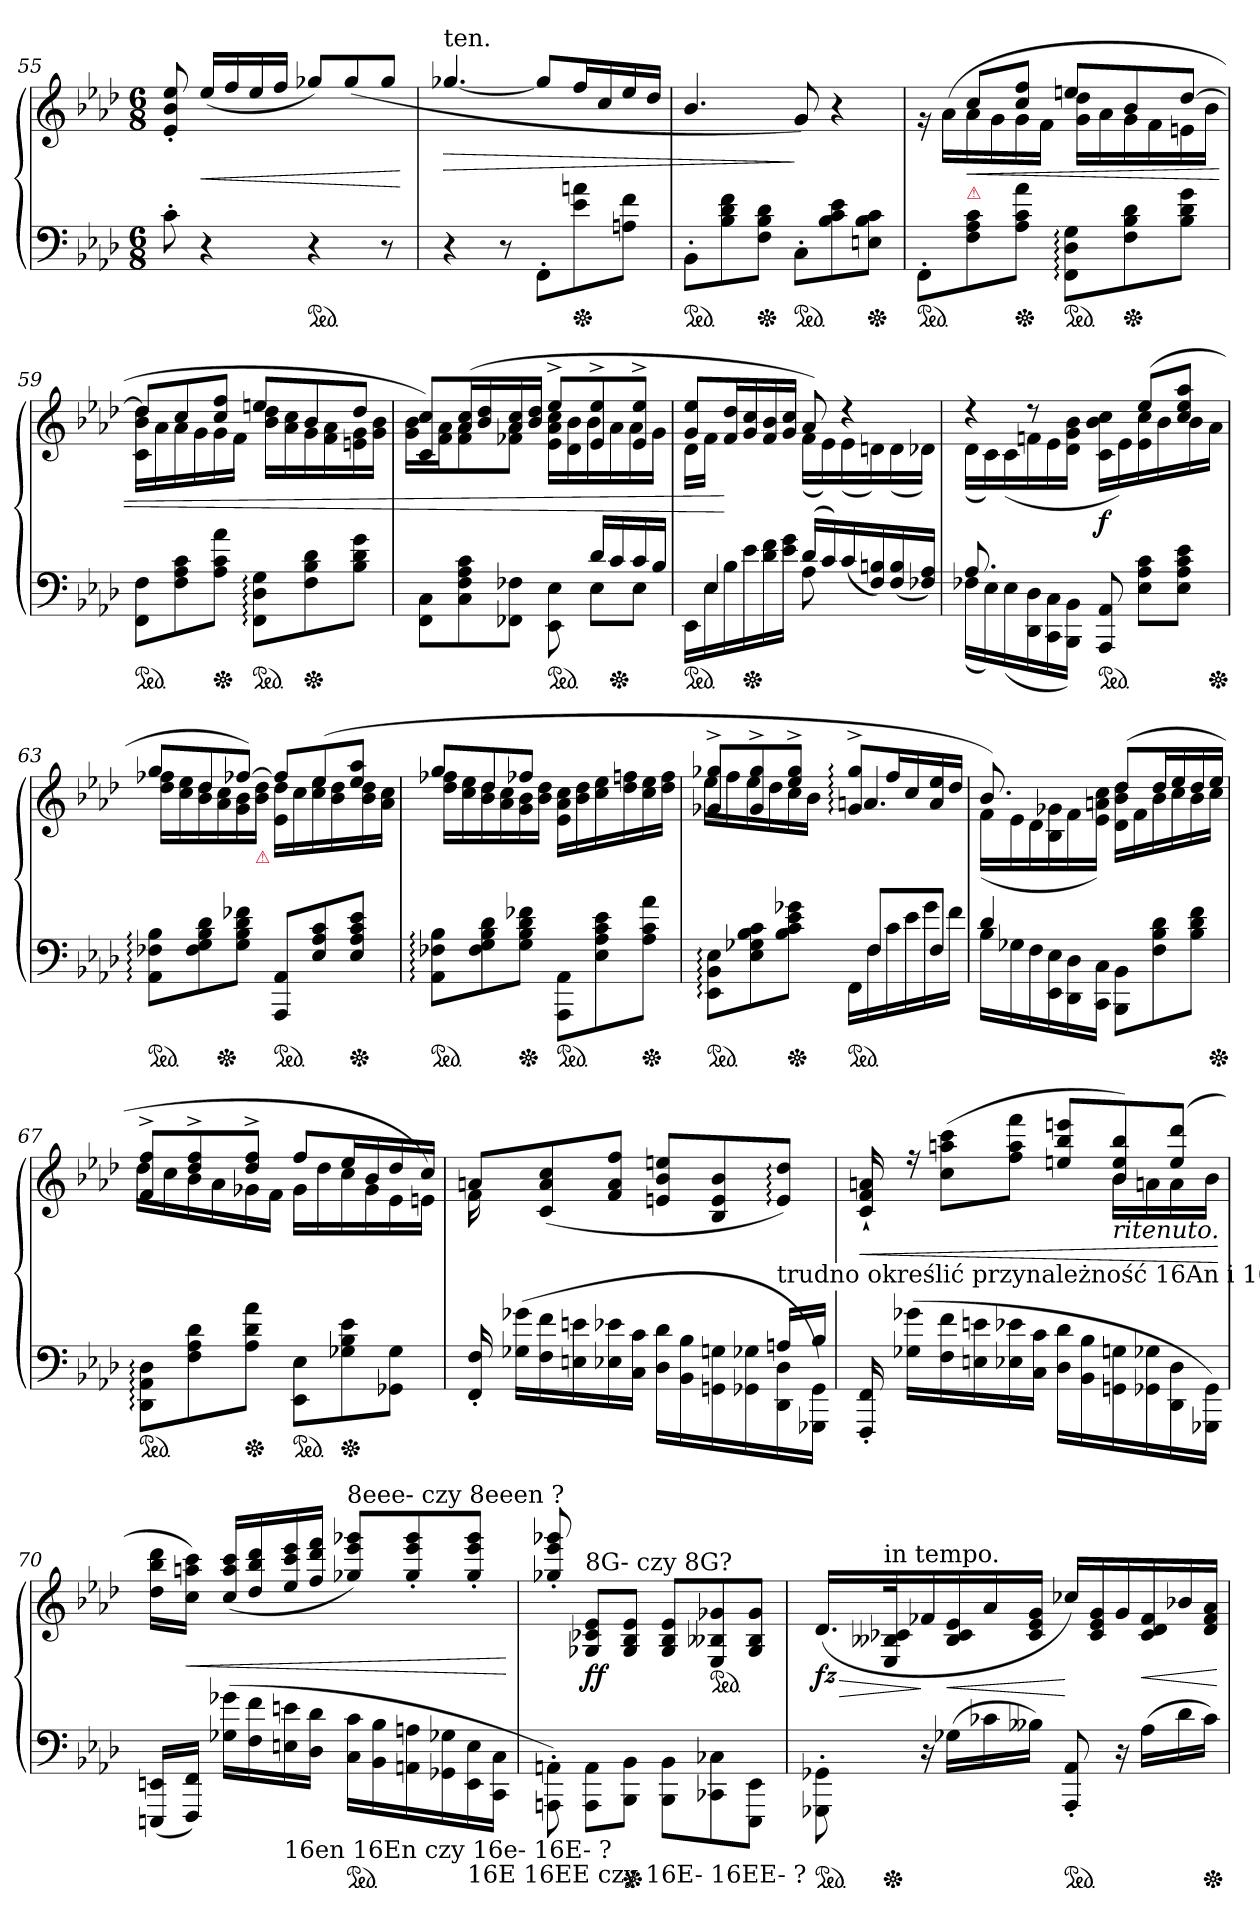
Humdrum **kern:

**kern	**kern	**dynam
*part1	*part1	*part1
*staff2	*staff1	*staff1/2
*clefF4	*clefG2	*
*k[b-e-a-d-]	*k[b-e-a-d-]	*
*M6/8	*M6/8	*
=55	=55	=55
8c'>	8e-'> 8b-'> 8ee-'>	.
4r	(>16ee-/LL	<
.	16ff/	.
.	16ee-/	.
.	16ff/JJ	.
*ped	*	*
4r	8gg-X/L)	.
.	(>8gg-/	.
8r	8gg-/J	.
.	.	[
=56	=56	=56
!	!LO:TX:a:t=ten.	!
4r	[4.gg-X/	>
8r	.	.
8FF'>L	8gg-L]	.
*Xped	*	*
8e-\ 8an\	16ff/L	.
.	16cc/	.
8An\ 8f\J	16ee-/	.
.	16dd-/JJ	.
=57	=57	=57
*ped	*	*
8BB-'>L	4.b-/	.
8B-\ 8d-\ 8f\	.	.
*Xped	*	*
8F 8B- 8d-J	.	.
*ped	*	*
8C'>L	8g)	]
8B- 8c 8e-	4r	.
*Xped	*	*
8En 8B- 8cJ	.	.
=58	=58	=58
*	*^	*
*ped	*	*	*
8FF'>L	8ryy	16rg	.
.	.	(>16a-LL	.
!	!LO:TX:b:color=crimson:t=⚠	!	!
!	!	!	!LO:HP:b
8F 8A- 8c	8ccL	16a-	<
.	.	16g	.
*Xped	*	*	*
8A- 8c 8a-J	8cc 8ffJ	16g	.
.	.	16fJJ	.
*ped	*	*	*
8FF: 8D-: 8G:L	8eenL	16g 16dd-LL	.
.	.	16a-	.
*Xped	*	*	*
8F 8B- 8d-	8b-	16g	.
.	.	16f	.
8B- 8d- 8gJ	[8dd-J	16en	.
.	.	16b-JJ	.
=59	=59	=59	=59
*ped	*	*	*
8FF 8FL	8dd-L]	16c 16b- 16dd-LL	.
.	.	16a-	.
8F 8A- 8c	8cc	16a-	.
.	.	16g	.
*Xped	*	*	*
8A- 8c 8a-J	8cc 8ffJ	16g	.
.	.	16fJJ	.
*ped	*	*	*
8FF: 8D-: 8G:L	8eenL	16b- 16dd-LL	.
.	.	16a- 16cc	.
*Xped	*	*	*
8F 8B- 8d-	8b-	16g	.
.	.	16f 16a-	.
8B- 8d- 8gJ	8dd-J	16en 16g	.
.	.	16g 16b-JJ	.
=60	=60	=60	=60
*^	*	*	*
4.ryy	8FF\ 8C\L	8c 8ccL)	16g 16b-LL	.
.	.	.	16f 16a-J	.
.	8C\ 8F\ 8A-\ 8c\	(>16a- 16ccL	8f 8a-	.
.	.	16b- 16dd-	.	.
.	8FF-X\ 8F-X\J	16a- 16cc	8f-X 8a-J	.
.	.	16b- 16dd-JJ	.	.
*ped	*	*	*	*
8ryy	8EE-\ 8E-\	8ee-^>L	16e- 16a- 16ccLL	.
.	.	.	16d- 16b-	.
16d-LL	8E-L	8e-^> 8ee-^>	16b-	.
*Xped	*	*	*	*
16c	.	.	16a-	.
16c	8E-J	8e-^> 8ee-^>J	16a-	.
16B-JJ	.	.	16gJJ	.
=61	=61	=61	=61	=61
*ped	*	*	*	*
16ryy	16EE-LL	8g 8ee-L	16d-LL	.
4E-	16E-	.	16fJJ	.
.	16B-	16f 16dd-L	4ryy	[
*Xped	*	*	*	*
.	16e-\	16g 16cc	.	.
.	16d-\ 16f\	16f 16b-	.	.
16ryy	16e-\ 16g\JJ	16g 16ccJJ	.	.
(<16d-LL	8A-	8a-)	(>16fLL	.
16c)	.	.	16e-)	.
(<16c	4ryy	4rdd	(>16e-	.
16F 16Bn)	.	.	16dn)	.
(<16F 16B	.	.	(>16d	.
16F-X 16A-JJ)	.	.	16d-XJJ)	.
=62	=62	=62	=62	=62
!	!	!LO:N:vis=4	!	!
8.A-	(>16F-XLL	8.rdd	(>16d-LL	.
.	16E-)	.	16c)	.
.	(>16E-	.	(>16c	.
8.ryy	16DD- 16D-	8rdd	16fn	.
.	16CC 16C	.	16e-	.
.	16BBB- 16BB-JJ)	16ryy	16d- 16g 16b-JJ	.
*ped	*	*	*	*
8AAA- 8AA-	8ryy	8ryy	16c 16b- 16ccLL	f
.	.	.	16e-)	.
4ryy	8E- 8A- 8cL	(>8ee-L	16e- 16cc	.
.	.	.	16b-	.
.	8E- 8A- 8c 8e-J	8cc 8ee- 8aa-J	16b-	.
*Xped	*	*	*	*
.	.	.	16a-JJ	.
*v	*v	*	*	*
=63	=63	=63	=63
*ped	*	*	*
8AA-: 8F-X: 8B-:L	8ggL	16dd- 16ff-XLL	.
.	.	16cc 16ee-	.
8F- 8G 8B- 8d-	8dd-	16b- 16dd-	.
*Xped	*	*	*
.	.	16a- 16cc	.
8G 8B- 8d- 8f-XJ	[8ff-XJ)	16g 16b-	.
!	!	!LO:TX:b:color=crimson:t=⚠	!
.	.	16b- 16dd-JJ	.
*ped	*	*	*
8AAA- 8AA-L	8ff-L]	16e- 16dd-LL	.
.	.	16cc	.
8E- 8A- 8c	(>8ee-	16cc 16ee-	.
.	.	16b- 16dd-	.
*Xped	*	*	*
8E- 8A- 8c 8e-J	8ee- 8aa-J	16b- 16dd-	.
.	.	16a- 16ccJJ	.
=64	=64	=64	=64
*ped	*	*	*
8AA-: 8F-X: 8B-:L	8ggL	16dd- 16ff-XLL	.
.	.	16cc 16ee-	.
8F- 8G 8B- 8d-	8dd-	16b- 16dd-	.
.	.	16a- 16cc	.
*Xped	*	*	*
8G 8B- 8d- 8f-XJ	8ff-XJ	16g 16b-	.
.	.	16b- 16dd-JJ	.
*ped	*	*	*
8AAA- 8AA-L	16e- 16a- 16ccLL	4.ryy	.
.	16b- 16dd-	.	.
8E- 8A- 8c 8e-	16cc 16ee-	.	.
.	16dd- 16ffn	.	.
*Xped	*	*	*
8A- 8c 8a-J	16cc 16ee-	.	.
.	16dd- 16ffJJ	.	.
=65	=65	=65	=65
*^	*	*	*
*ped	*	*	*	*
4.ryy	8EE-: 8BB-: 8E-:L	8g-X^> 8gg-X^>L	16ee-LL	.
.	.	.	16ff	.
.	8E- 8G-X 8B- 8c	8g-^> 8gg-^>	16ee-	.
.	.	.	16dd-	.
*Xped	*	*	*	*
.	8B- 8c 8e- 8g-XJ	8ee-^> 8gg-^>J	16cc	.
.	.	.	16b-JJ	.
*ped	*	*	*	*
16ryy	16FFLL	8g-:^> 8gg-:^>L	4.an/	.
!LO:N:vis=8	!	!	!	!
8.FL	16F	.	.	.
.	16c\	16ffL	.	.
.	16e-\	16cc	.	.
8FJ	16g-\	16a 16ee-	.	.
.	16f\JJ	16dd-JJ	.	.
=66	=66	=66	=66	=66
4d-	16B-LL	8.b-)	(>16fLL	.
.	16G-X	.	16e-	.
.	16F	.	16d-	.
.	16EE- 16E-	8.ryy	16B- 16g-X	.
2ryy	16DD- 16D-	.	16f	.
.	16CC 16CJJ	.	16e- 16an 16ccJJ)	.
.	8BBB- 8BB-L	(>8dd-L	16d- 16b- 16dd-LL	.
.	.	.	16f	.
.	8F 8B- 8d-	16dd-L	16b-	.
.	.	16ee-	16cc	.
.	8B- 8d- 8fJ	16dd-	16b-	.
*Xped	*	*	*	*
.	.	16ee-JJ	16ccJJ	.
*v	*v	*	*	*
=67	=67	=67	=67
*ped	*	*	*
8DD-: 8AA-: 8D-:L	8f^> 8ff^>L	16dd-LL	.
.	.	16cc	.
8F 8A- 8d-	8dd-^> 8ff^>	16b-	.
.	.	16a-	.
*Xped	*	*	*
8A- 8d- 8a-J	8dd-^> 8ff^>J	16g-X	.
.	.	16fJJ	.
*ped	*	*	*
8EE- 8E-L	8ffL	16g-LL	.
.	.	16dd-	.
*Xped	*	*	*
8G-X 8B- 8e-	16ee-L	16cc	.
.	16b-	16g-	.
8GG-X 8G-J	16dd-	16e-	.
.	16ccJJ	16enJJ)	.
=68	=68	=68	=68
*^	*	*	*
2ryy	16FF'> 16F'>	8anL	16f	.
.	(<16G-X 16g-XLL	.	16ryy	.
.	16F\ 16f\	(>8c 8a 8cc	4ryy	.
.	16En\ 16en\	.	.	.
.	16E-X 16e-X	8f 8a 8ffJ	.	.
.	16C 16cJJ	.	.	.
.	16D-\ 16d-\LL	8en 8b- 8eenL	4ryy	.
.	16BB- 16B-	.	.	.
8ryy	16GGn 16Gn	8B- 8e 8b-	.	.
.	16GG-X 16G-X	.	.	.
!LO:TX:a:t=trudno określić przynależność 16An i 16B- do właściwej ręki	!	!	!	!
16An:LL	16DD- 16D-	8e: 8dd-:J)	8ryy	.
16B-JJ	16GGG-X 16GG-JJ)	.	.	.
*v	*v	*	*	*
=69	=69	=69	=69
16FFF'< 16FF'<	16c`< 16f`< 16an`<	8ryy	<
(>16G-X 16g-XLL	16rff	.	.
16F\ 16f\	(>8cc 8aan 8cccL	4ryy	.
16En\ 16en\	.	.	.
16E-X 16e-X	8ff 8aa 8fffJ	.	.
16C 16cJJ	.	.	.
16D-\ 16d-\LL	8een 8bb- 8eeenL	8ryy	.
16BB-\ 16B-\	.	.	.
!	!LO:TX:b:i:t=ritenuto.	!	!
16GGn\ 16Gn\	8b- 8ee 8bb-)	16b-LL	.
16GG-X\ 16G-X\	.	16an	.
16DD-\ 16D-\	(>8ee 8ddd-J	16a	.
16GGG-X\ 16GG-\JJ)	.	16b-JJ	.
*	*v	*v	*
.	.	[
=70	=70	=70
(<16EEEn 16EEnLL	16dd- 16bb- 16ddd-LL	.
16FFF 16FFJJ)	16cc 16aan 16cccJJ)	<
(>16G-X 16g-XLL	(<16cc 16aa 16cccLL	.
16F\ 16f\	16dd-/ 16bb-/ 16ddd-/	.
!LO:TX:b:t=16en 16En czy 16e- 16E- ?	!	!
16En 16en	16ee- 16ccc 16eee-	.
16D-\ 16d-\JJ	16ff/ 16ddd-/ 16fff/JJ	.
!	!LO:TX:a:t=8eee- czy 8eeen ?	!
*ped	*	*
16C\ 16c\LL	8gg-X/ 8eee-/ 8ggg-X/L)	.
16BB-\ 16B-\	.	.
16AAn\ 16An\	8gg-'</ 8eee-'</ 8ggg-'</	.
16GG-X\ 16G-X\	.	.
!LO:TX:b:t=16E 16EE czy 16E- 16EE- ?	!	!
16EE\ 16E\	8gg-'</ 8eee-'</ 8ggg-'</J	.
16CC\ 16C\JJ	.	.
.	.	[
=71	=71	=71
8AAAn'>\ 8AAn'>\)	8gg-X'/ 8eee-'/ 8ggg-X'/	.
!	!LO:TX:a:t=8G- czy 8G?	!
8AAA 8AAL	8G-X 8c-X 8e-L	ff
*Xped	*	*
8BBB-\ 8BB-\J	8G-/ 8B-/ 8e-/J	.
8BBB-\ 8BB-\L	8G-/ 8B-/ 8e-/L	.
*	*ped	*
8CC-X\ 8C-X\	8E-/ 8B--X/ 8g-X/	.
8EEE-\ 8EE-\J	8G-/ 8B--/ 8g-/J	.
=72	=72	=72
*ped	*	*
8GGG-X'>\ 8GG-X'>\	(>16.d-LL	> fz
!	!LO:TX:a:t=in tempo.	!
*Xped	*	*
.	32E-/ 32B--X/ 32c-X/K	.
16r	16f-X	]
(>16G-XLL	16B-- 16c- 16e-	<
16c-X	16a-	.
16B--XJJ)	16c- 16e- 16gJJ	.
*ped	*	*
8AAA-'< 8AA-'<	16cc-XLL)	[
.	16c- 16e- 16g	.
16r	16g	.
(>16A-LL	16c- 16d- 16f-	<
16d-	16b-X	.
*Xped	*	*
16c-JJ)	16d- 16f- 16a-JJ	.
.	.	[
=	=	=
*-	*-	*-
